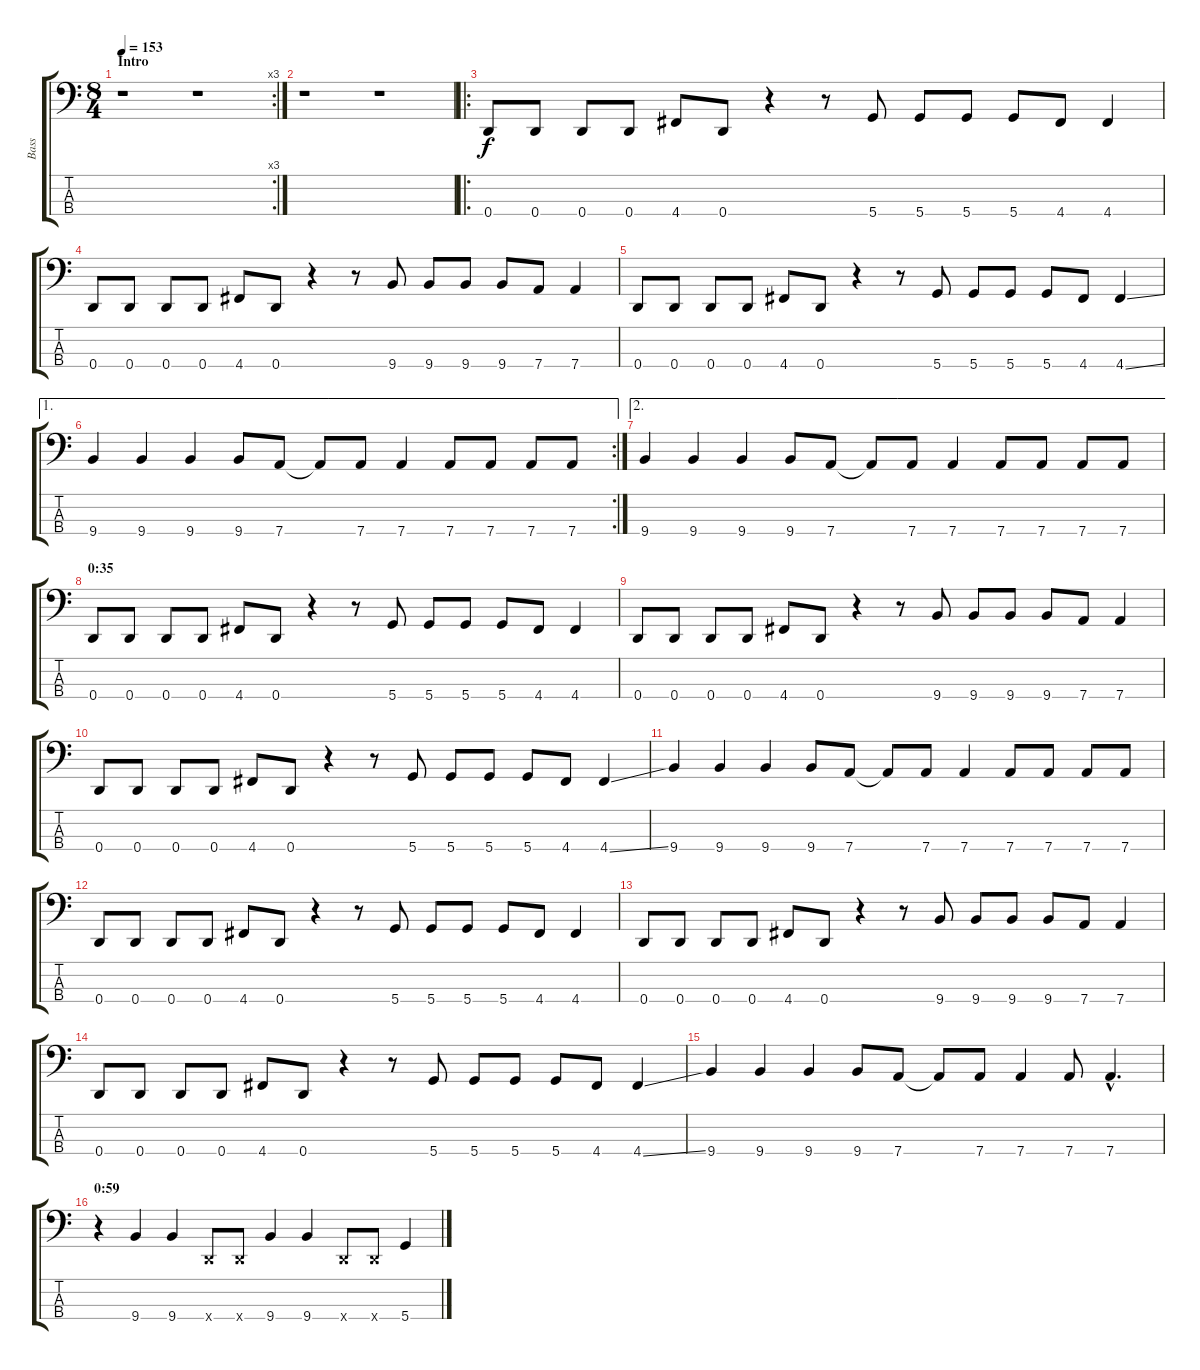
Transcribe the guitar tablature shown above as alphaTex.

\track ("Bass" "Bass") {instrument electricbasspick}
\staff {score tabs}
\tuning (G2 D2 A1 D1) {hide}
\rc 3
\ts (8 4)
\section ("" "Intro")
\tempo 153
\clef f4
\ks c
r.1{dy f instrument electricbasspick} r.1 |
r.1 r.1 |
\ro
0.4.8 0.4.8 0.4.8 0.4.8 4.4.8 0.4.8 r.4 r.8 5.4.8 5.4.8 5.4.8 5.4.8 4.4.8 4.4.4 |
0.4.8 0.4.8 0.4.8 0.4.8 4.4.8 0.4.8 r.4 r.8 9.4.8 9.4.8 9.4.8 9.4.8 7.4.8 7.4.4 |
0.4.8 0.4.8 0.4.8 0.4.8 4.4.8 0.4.8 r.4 r.8 5.4.8 5.4.8 5.4.8 5.4.8 4.4.8 4.4{ss}.4 |
\ae 1
\rc 2
9.4.4 9.4.4 9.4.4 9.4.8 7.4.8 7.4{t}.8 7.4.8 7.4.4 7.4.8 7.4.8 7.4.8 7.4.8 |
\ae 2
9.4.4 9.4.4 9.4.4 9.4.8 7.4.8 7.4{t}.8 7.4.8 7.4.4 7.4.8 7.4.8 7.4.8 7.4.8 |
\section ("" "0:35")
0.4.8 0.4.8 0.4.8 0.4.8 4.4.8 0.4.8 r.4 r.8 5.4.8 5.4.8 5.4.8 5.4.8 4.4.8 4.4.4 |
0.4.8 0.4.8 0.4.8 0.4.8 4.4.8 0.4.8 r.4 r.8 9.4.8 9.4.8 9.4.8 9.4.8 7.4.8 7.4.4 |
0.4.8 0.4.8 0.4.8 0.4.8 4.4.8 0.4.8 r.4 r.8 5.4.8 5.4.8 5.4.8 5.4.8 4.4.8 4.4{ss}.4 |
9.4.4 9.4.4 9.4.4 9.4.8 7.4.8 7.4{t}.8 7.4.8 7.4.4 7.4.8 7.4.8 7.4.8 7.4.8 |
0.4.8 0.4.8 0.4.8 0.4.8 4.4.8 0.4.8 r.4 r.8 5.4.8 5.4.8 5.4.8 5.4.8 4.4.8 4.4.4 |
0.4.8 0.4.8 0.4.8 0.4.8 4.4.8 0.4.8 r.4 r.8 9.4.8 9.4.8 9.4.8 9.4.8 7.4.8 7.4.4 |
0.4.8 0.4.8 0.4.8 0.4.8 4.4.8 0.4.8 r.4 r.8 5.4.8 5.4.8 5.4.8 5.4.8 4.4.8 4.4{ss}.4 |
9.4.4 9.4.4 9.4.4 9.4.8 7.4.8 7.4{t}.8 7.4.8 7.4.4 7.4.8 7.4{hac}.4{d} |
\section ("" "0:59")
r.4 9.4.4 9.4.4 0.4{x}.8 0.4{x}.8 9.4.4 9.4.4 0.4{x}.8 0.4{x}.8 5.4.4
